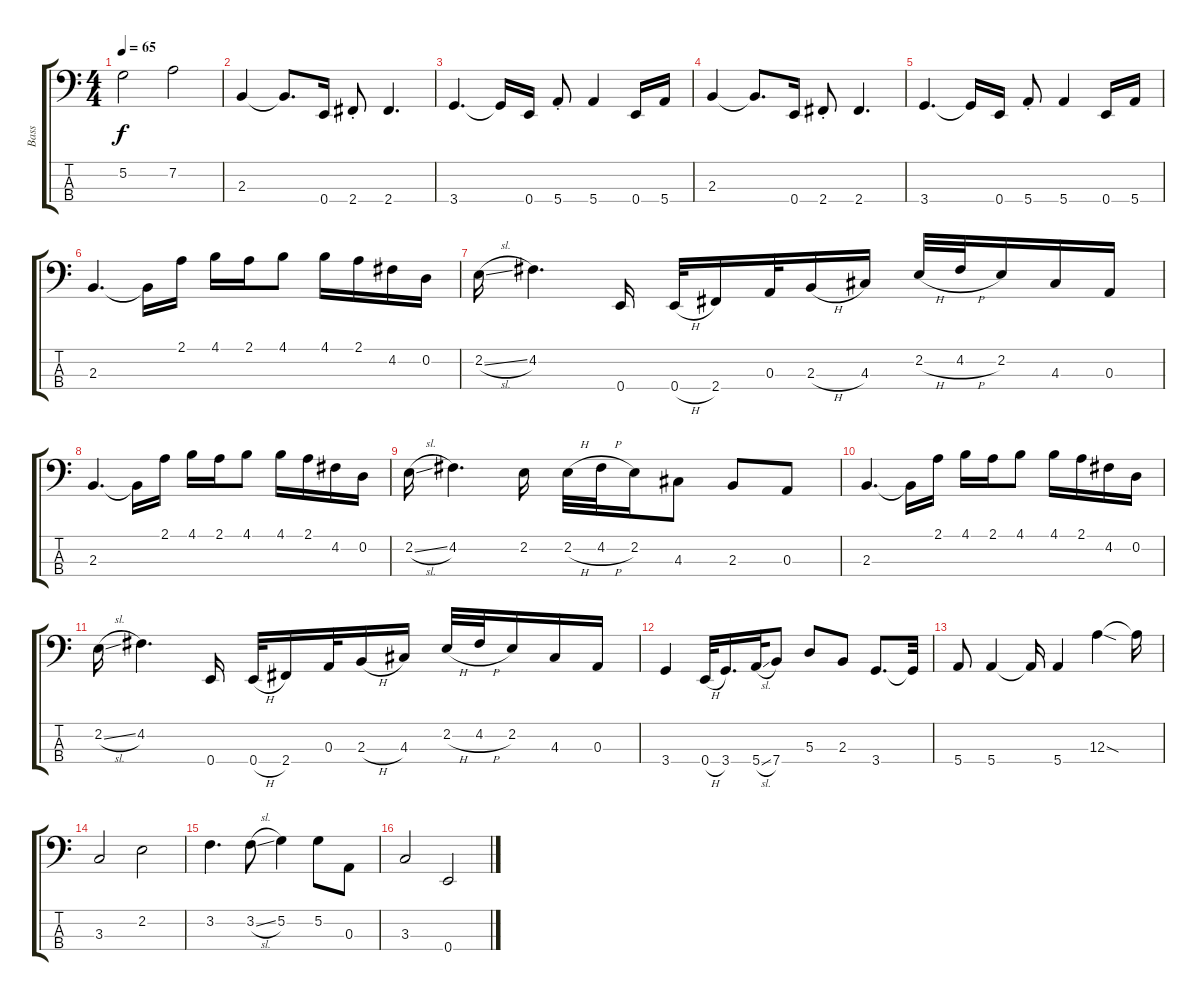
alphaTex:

\track ("Bass" "Bass") {instrument electricbassfinger}
\staff {score tabs}
\tuning (G2 D2 A1 E1) {hide}
\ts (4 4)
\tempo 65
\clef f4
\ks c
5.2.2{dy f} 7.2.2 |
2.3.4 2.3{t}.8{d} 0.4.16 2.4{st}.8 2.4.4{d} |
3.4.4{d} 3.4{t}.16 0.4.16 5.4{st}.8 5.4.4 0.4.16 5.4.16 |
2.3.4 2.3{t}.8{d} 0.4.16 2.4{st}.8 2.4.4{d} |
3.4.4{d} 3.4{t}.16 0.4.16 5.4{st}.8 5.4.4 0.4.16 5.4.16 |
2.3.4{d} 2.3{t}.16 2.1.16 4.1.16 2.1.16 4.1.8 4.1.16 2.1.16 4.2.16 0.2.16 |
2.2{sl}.16 4.2.4{d} 0.4.16 0.4{h}.32 2.4.16 0.3.32 2.3{h}.16 4.3.16 2.2{h}.32 4.2{h}.32 2.2.16 4.3.16 0.3.16 |
2.3.4{d} 2.3{t}.16 2.1.16 4.1.16 2.1.16 4.1.8 4.1.16 2.1.16 4.2.16 0.2.16 |
2.2{sl}.16 4.2.4{d} 2.2.16 2.2{h}.32 4.2{h}.32 2.2.16 4.3.8 2.3.8 0.3.8 |
2.3.4{d} 2.3{t}.16 2.1.16 4.1.16 2.1.16 4.1.8 4.1.16 2.1.16 4.2.16 0.2.16 |
2.2{sl}.16 4.2.4{d} 0.4.16 0.4{h}.32 2.4.16 0.3.32 2.3{h}.16 4.3.16 2.2{h}.32 4.2{h}.32 2.2.16 4.3.16 0.3.16 |
3.4.4 0.4{h}.32 3.4.16{d} 5.4{sl}.32 7.4.8 5.3.8 2.3.8 3.4.8{d} 3.4{t}.32 |
5.4.8 5.4.4 5.4{t}.16 5.4.4 12.3{sod}.4 12.3{t}.16 |
3.3.2 2.2.2 |
3.2.4{d} 3.2{sl}.8 5.2.4 5.2.8 0.3.8 |
3.3.2 0.4.2
